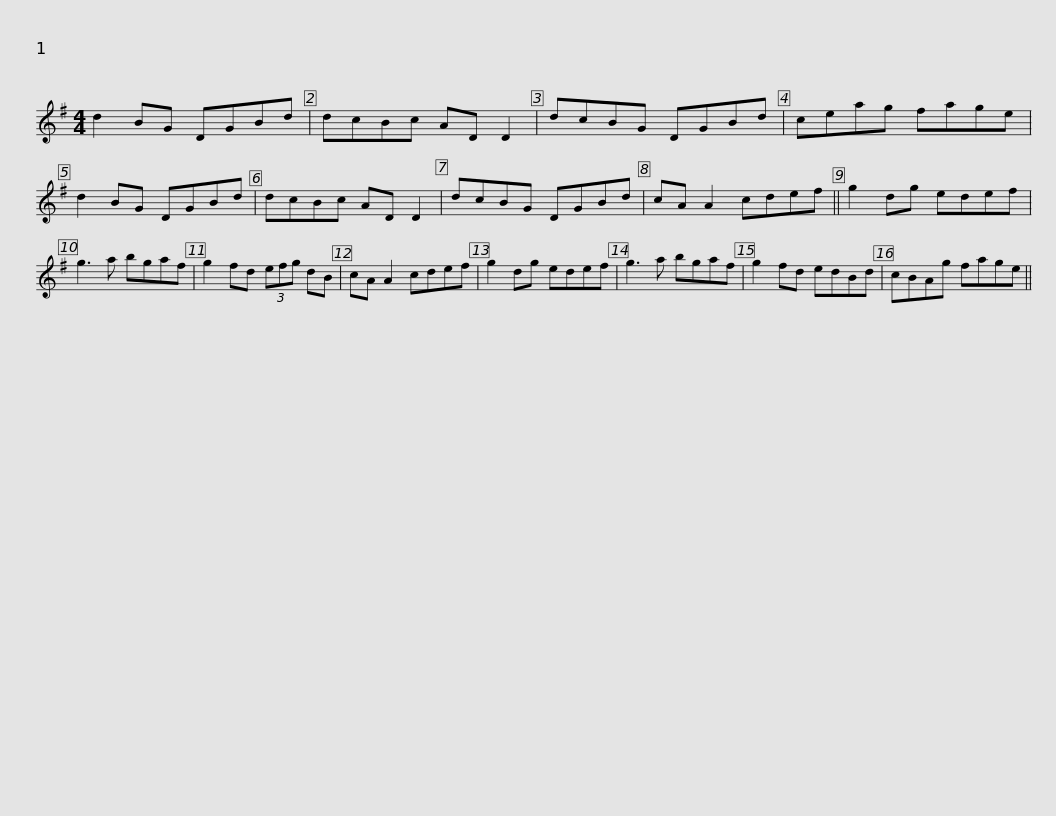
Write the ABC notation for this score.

X:1
L:1/8
M:4/4
I:linebreak $
K:G
V:1 treble
V:1
 d2 BG DGBd | dcBc AD D2 | dcBG DGBd | ceag fage | d2 BG DGBd | %5
 dcBc AD D2 |$ dcBG DGBd | cA A2 cdef || g2 dg edef | g3 a bgaf | %10
 g2 fd (3efg dB | cA A2 cdef |$ g2 dg edef | g3 a bgaf | g2 fd edBd | %15
 cBAg fage || %16
